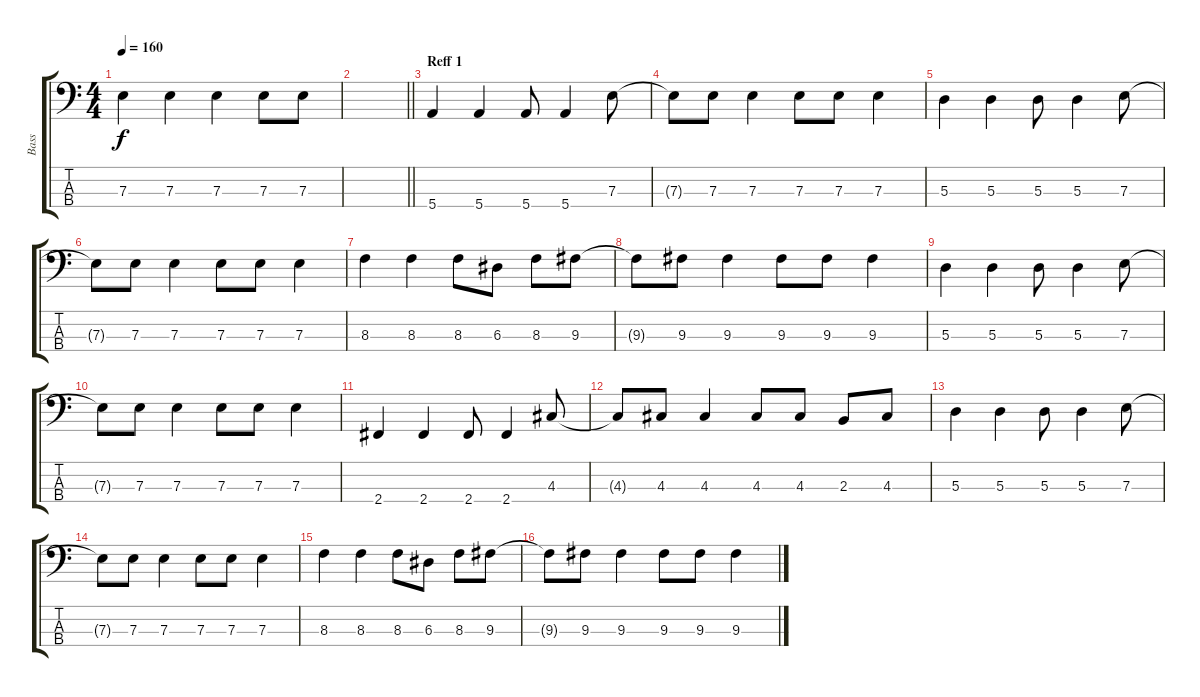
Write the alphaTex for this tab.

\track ("Bass" "Bass") {instrument electricbassfinger}
\staff {score tabs}
\tuning (G2 D2 A1 E1) {hide}
\ts (4 4)
\tempo 160
\clef f4
\ks c
7.3.4{dy f} 7.3.4 7.3.4 7.3.8 7.3.8 |
\barLineRight lightlight
|
\section ("" "Reff 1")
5.4.4 5.4.4 5.4.8 5.4.4 7.3.8 |
7.3{t}.8 7.3.8 7.3.4 7.3.8 7.3.8 7.3.4 |
5.3.4 5.3.4 5.3.8 5.3.4 7.3.8 |
7.3{t}.8 7.3.8 7.3.4 7.3.8 7.3.8 7.3.4 |
8.3.4 8.3.4 8.3.8 6.3.8 8.3.8 9.3.8 |
9.3{t}.8 9.3.8 9.3.4 9.3.8 9.3.8 9.3.4 |
5.3.4 5.3.4 5.3.8 5.3.4 7.3.8 |
7.3{t}.8 7.3.8 7.3.4 7.3.8 7.3.8 7.3.4 |
2.4.4 2.4.4 2.4.8 2.4.4 4.3.8 |
4.3{t}.8 4.3.8 4.3.4 4.3.8 4.3.8 2.3.8 4.3.8 |
5.3.4 5.3.4 5.3.8 5.3.4 7.3.8 |
7.3{t}.8 7.3.8 7.3.4 7.3.8 7.3.8 7.3.4 |
8.3.4 8.3.4 8.3.8 6.3.8 8.3.8 9.3.8 |
9.3{t}.8 9.3.8 9.3.4 9.3.8 9.3.8 9.3.4
